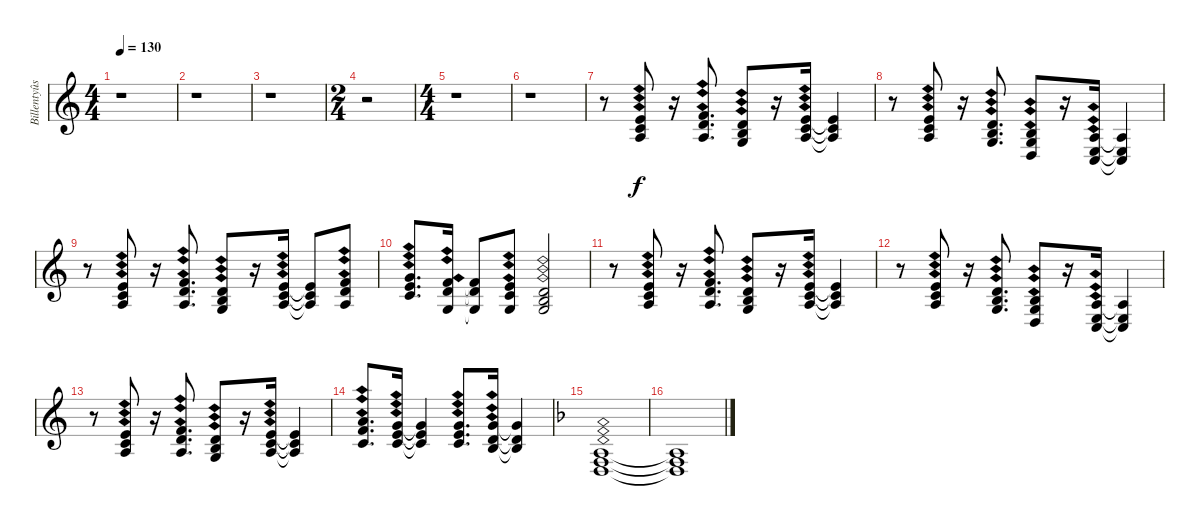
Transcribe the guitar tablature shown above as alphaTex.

\track ("Billentyûs 2 (Jon Lord)" "Billentyûs") {instrument rockorgan}
\staff {score}
\tuning (E4 B3 G3 D3 A2 E2 B1) {hide}
\ts (4 4)
\tempo 130
\clef g2
\ks c
r.1{dy f instrument rockorgan} |
r.1 |
r.1 |
\ts (2 4)
r.2 |
\ts (4 4)
r.1 |
r.1 |
r.8 (0.1{ph 12} 1.2{ph 12} 2.3{ph 12}).8 r.16 (1.1{ph 12} 3.2{ph 12} 2.3{ph 12}).8{d} (3.2{ph 12} 4.3{ph 12} 5.4{ph 12}).8 r.16 (0.1{ph 12} 1.2{ph 12} 2.3{ph 12}).16 (0.1{t} 1.2{t} 2.3{t}).4 |
r.8 (0.1{ph 12} 1.2{ph 12} 2.3{ph 12}).8 r.16 (3.2{ph 12} 4.3{ph 12} 5.4{ph 12}).8{d} (0.2{ph 12} 0.3{ph 12} 0.4{ph 12}).8 r.16 (2.3{ph 12} 2.4{ph 12} 3.5{ph 12}).16 (2.3{t} 2.4{t} 3.5{t}).4 |
r.8 (0.1{ph 12} 1.2{ph 12} 2.3{ph 12}).8 r.16 (1.1{ph 12} 3.2{ph 12} 2.3{ph 12}).8{d} (3.2{ph 12} 4.3{ph 12} 5.4{ph 12}).8 r.16 (0.1{ph 12} 1.2{ph 12} 2.3{ph 12}).16 (0.1{t} 1.2{t} 2.3{t}).8 (1.1{ph 12} 3.2{ph 12} 2.3{ph 12}).8 |
(3.1{ph 12} 5.2{ph 12} 5.3{ph 12}).8{d} (1.1{ph 12} 3.2{ph 12} 0.3{ph 12}).16 (1.1{t} 3.2{t} 0.3{t}).8 (0.1{ph 12} 1.2{ph 12} 0.3{ph 12}).8 (3.2{ph 12} 4.3{ph 12} 5.4{ph 12}).2 |
r.8 (0.1{ph 12} 1.2{ph 12} 2.3{ph 12}).8 r.16 (1.1{ph 12} 3.2{ph 12} 2.3{ph 12}).8{d} (3.2{ph 12} 4.3{ph 12} 5.4{ph 12}).8 r.16 (0.1{ph 12} 1.2{ph 12} 2.3{ph 12}).16 (0.1{t} 1.2{t} 2.3{t}).4 |
r.8 (0.1{ph 12} 1.2{ph 12} 2.3{ph 12}).8 r.16 (3.2{ph 12} 4.3{ph 12} 5.4{ph 12}).8{d} (0.2{ph 12} 0.3{ph 12} 0.4{ph 12}).8 r.16 (2.3{ph 12} 2.4{ph 12} 3.5{ph 12}).16 (2.3{t} 2.4{t} 3.5{t}).4 |
r.8 (0.1{ph 12} 1.2{ph 12} 2.3{ph 12}).8 r.16 (1.1{ph 12} 3.2{ph 12} 2.3{ph 12}).8{d} (3.2{ph 12} 4.3{ph 12} 5.4{ph 12}).8 r.16 (0.1{ph 12} 1.2{ph 12} 2.3{ph 12}).16 (0.1{t} 1.2{t} 2.3{t}).4 |
(5.1{ph 12} 6.2{ph 12} 5.3{ph 12}).8{d} (3.1{ph 12} 5.2{ph 12} 5.3{ph 12}).16 (3.1{t} 5.2{t} 5.3{t}).4 (3.1{ph 12} 5.2{ph 12} 5.3{ph 12}).8{d} (3.1{ph 12} 3.2{ph 12} 4.3{ph 12}).16 (3.1{t} 3.2{t} 4.3{t}).4 |
\ks f
(2.3{ph 12} 3.4{ph 12} 5.5{ph 12}).1 |
(2.3{t} 3.4{t} 5.5{t}).1
